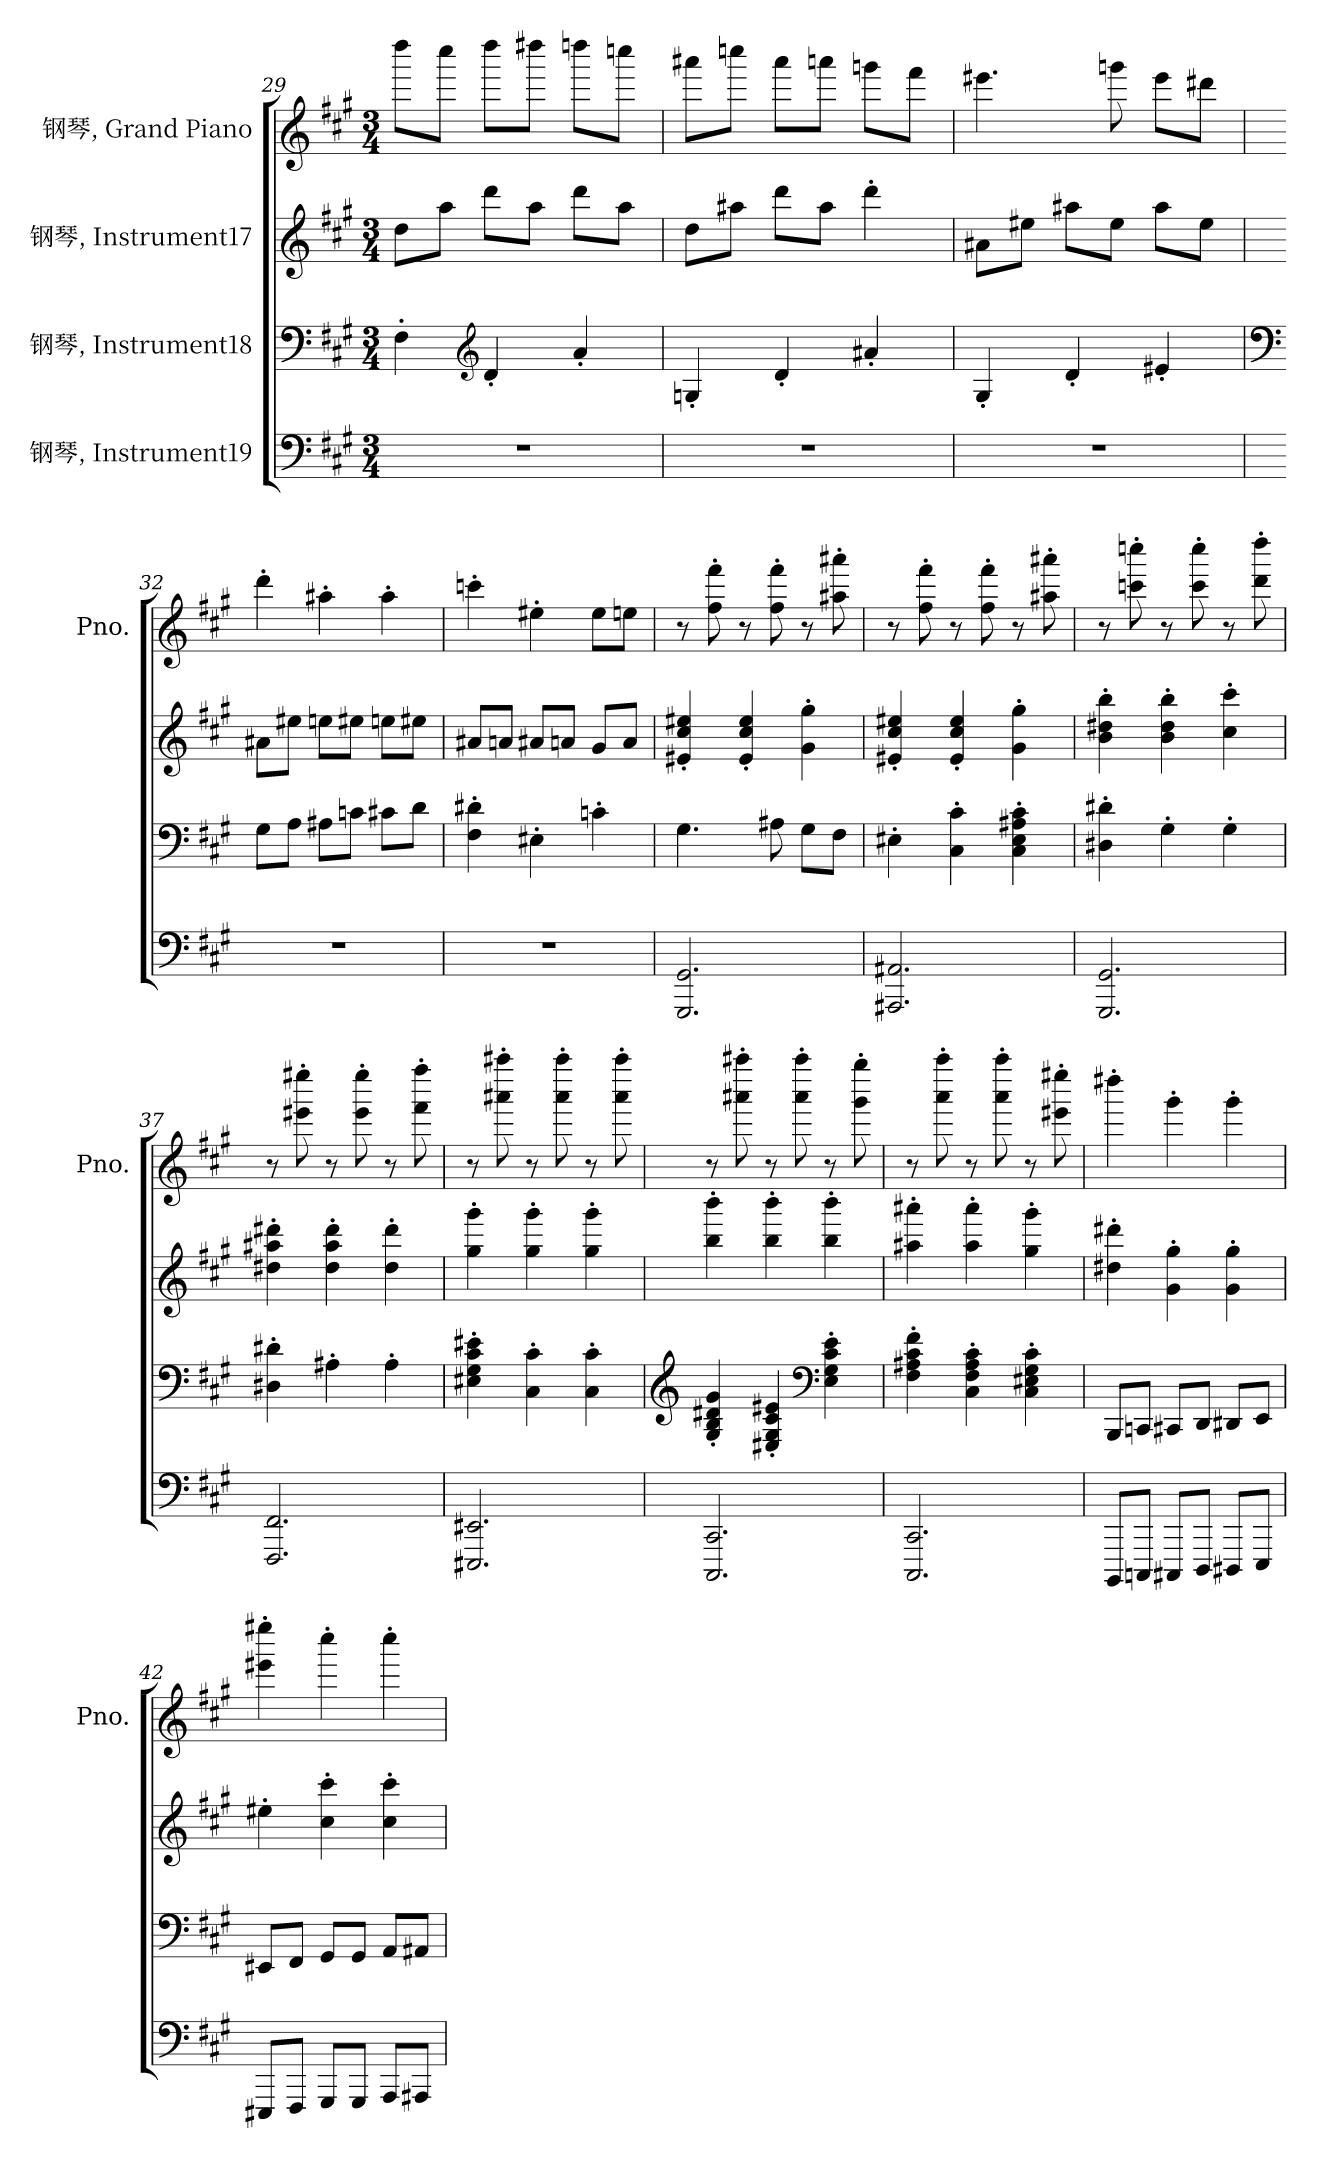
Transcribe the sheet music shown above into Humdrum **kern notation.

**kern	**kern	**kern	**kern
*part4	*part3	*part2	*part1
*staff4	*staff3	*staff2	*staff1
*I"钢琴, Instrument19	*I"钢琴, Instrument18	*I"钢琴, Instrument17	*I"钢琴, Grand Piano
*	*	*	*I'Pno.
!!LO:LB:g=z
*clefF4	*clefF4	*clefG2	*clefG2
*k[f#c#g#]	*k[f#c#g#]	*k[f#c#g#]	*k[f#c#g#]
*M3/4	*M3/4	*M3/4	*M3/4
=29	=29	=29	=29
2.r	4F#'\	8dd\L	8dddd\L
.	.	8aa\J	8cccc#\J
*	*clefG2	*	*
.	4d'/	8ddd\L	8dddd\L
.	.	8aa\J	8dddd#X\J
.	4a'/	8ddd\L	8ddddn\L
.	.	8aa\J	8ccccn\J
=30	=30	=30	=30
2.r	4Gn'/	8dd\L	8aaa#X\L
.	.	8aa#X\J	8ccccn\J
.	4d'/	8ddd\L	8aaa#\L
.	.	8aa#\J	8aaan\J
.	4a#X'/	4ddd'\	8gggn\L
.	.	.	8fff#\J
=31	=31	=31	=31
2.r	4G#'/	8a#X\L	4.eee#X\
.	.	8ee#X\J	.
.	4d'/	8aa#X\L	.
.	.	8ee#\J	8gggn\
.	4e#X'/	8aa#\L	8eee#\L
.	.	8ee#\J	8ddd#X\J
=32	=32	=32	=32
*	*clefF4	*	*
2.r	8G#\L	8a#X\L	4ddd'\
.	8A\J	8ee#X\J	.
.	8A#X\L	8een\L	4aa#X'\
.	8cn\J	8ee#X\J	.
.	8c#X\L	8een\L	4aa#'\
.	8d\J	8ee#X\J	.
!!LO:LB:g=z
=33	=33	=33	=33
2.r	4F#\' 4d#X\'	8a#X/L	4cccn'\
.	.	8an/J	.
.	4E#X'\	8a#X/L	4ee#X'\
.	.	8an/J	.
.	4cn'\	8g#/L	8ee#\L
.	.	8a/J	8een\J
=34	=34	=34	=34
2.GGG#/ 2.GG#/	4.G#\	4e#X/' 4cc#/' 4ee#X/'	8r
.	.	.	8ff#\' 8fff#\'
.	.	4e#/' 4cc#/' 4ee#/'	8r
.	8A#X\	.	8ff#\' 8fff#\'
.	8G#\L	4g#\' 4gg#\'	8r
.	8F#\J	.	8aa#X\' 8aaa#X\'
=35	=35	=35	=35
2.AAA#X/ 2.AA#X/	4E#X'\	4e#X/' 4cc#/' 4ee#X/'	8r
.	.	.	8ff#\' 8fff#\'
.	4C#\' 4c#\'	4e#/' 4cc#/' 4ee#/'	8r
.	.	.	8ff#\' 8fff#\'
.	4C#\' 4E#\' 4A#X\' 4c#\'	4g#\' 4gg#\'	8r
.	.	.	8aa#X\' 8aaa#X\'
=36	=36	=36	=36
2.GGG#/ 2.GG#/	4D#X\' 4d#X\'	4b\' 4dd#X\' 4bb\'	8r
.	.	.	8cccn\' 8ccccn\'
.	4G#'\	4b\' 4dd#\' 4bb\'	8r
.	.	.	8ccc\' 8cccc\'
.	4G#'\	4cc#\' 4ccc#\'	8r
.	.	.	8ddd\' 8dddd\'
=37	=37	=37	=37
2.FFF#/ 2.FF#/	4D#X\' 4d#X\'	4dd#X\' 4aa#X\' 4ddd#X\'	8r
.	.	.	8eee#X\' 8eeee#X\'
.	4A#X'\	4dd#\' 4aa#\' 4ddd#\'	8r
.	.	.	8eee#\' 8eeee#\'
.	4A#'\	4dd#\' 4ddd#\'	8r
.	.	.	8fff#\' 8ffff#\'
!!LO:PB:g=z
=38	=38	=38	=38
2.EEE#X/ 2.EE#X/	4E#X\' 4G#\' 4c#\' 4e#X\'	4gg#\' 4ggg#\'	8r
.	.	.	8aaa#X\' 8aaaa#X\'
.	4C#\' 4c#\'	4gg#\' 4ggg#\'	8r
.	.	.	8aaa#\' 8aaaa#\'
.	4C#\' 4c#\'	4gg#\' 4ggg#\'	8r
.	.	.	8aaa#\' 8aaaa#\'
=39	=39	=39	=39
*	*clefG2	*	*
2.CCC#/ 2.CC#/	4G#/' 4B/' 4d#X/' 4g#/'	4bb\' 4bbb\'	8r
.	.	.	8aaa#X\' 8aaaa#X\'
.	4E#X/' 4G#/' 4c#/' 4e#X/'	4bb\' 4bbb\'	8r
.	.	.	8aaa#\' 8aaaa#\'
*	*clefF4	*	*
.	4E#\' 4G#\' 4c#\' 4e#\'	4bb\' 4bbb\'	8r
.	.	.	8ggg#\' 8gggg#\'
=40	=40	=40	=40
2.CCC#/ 2.CC#/	4F#\' 4A#X\' 4c#\' 4f#\'	4aa#X\' 4aaa#X\'	8r
.	.	.	8aaa\' 8aaaa\'
.	4C#\' 4F#\' 4A#\' 4c#\'	4aa#\' 4aaa#\'	8r
.	.	.	8aaa\' 8aaaa\'
.	4C#\' 4E#X\' 4G#\' 4c#\'	4gg#\' 4ggg#\'	8r
.	.	.	8eee#X\' 8eeee#X\'
=41	=41	=41	=41
8BBBB/L	8BBB/L	4dd#X\' 4ddd#X\'	4dddd#X'\
8CCCn/J	8CCn/J	.	.
8CCC#X/L	8CC#X/L	4g#\' 4gg#\'	4ggg#'\
8DDD/J	8DD/J	.	.
8DDD#X/L	8DD#X/L	4g#\' 4gg#\'	4ggg#'\
8EEE/J	8EE/J	.	.
!!LO:LB:g=z
=42	=42	=42	=42
8EEE#X/L	8EE#X/L	4ee#X'\	4eee#X\' 4eeee#X\'
8FFF#/J	8FF#/J	.	.
8GGG#/L	8GG#/L	4cc#\' 4ccc#\'	4cccc#'\
8GGG#/J	8GG#/J	.	.
8AAA/L	8AA/L	4cc#\' 4ccc#\'	4cccc#'\
8AAA#X/J	8AA#X/J	.	.
=	=	=	=
*-	*-	*-	*-
